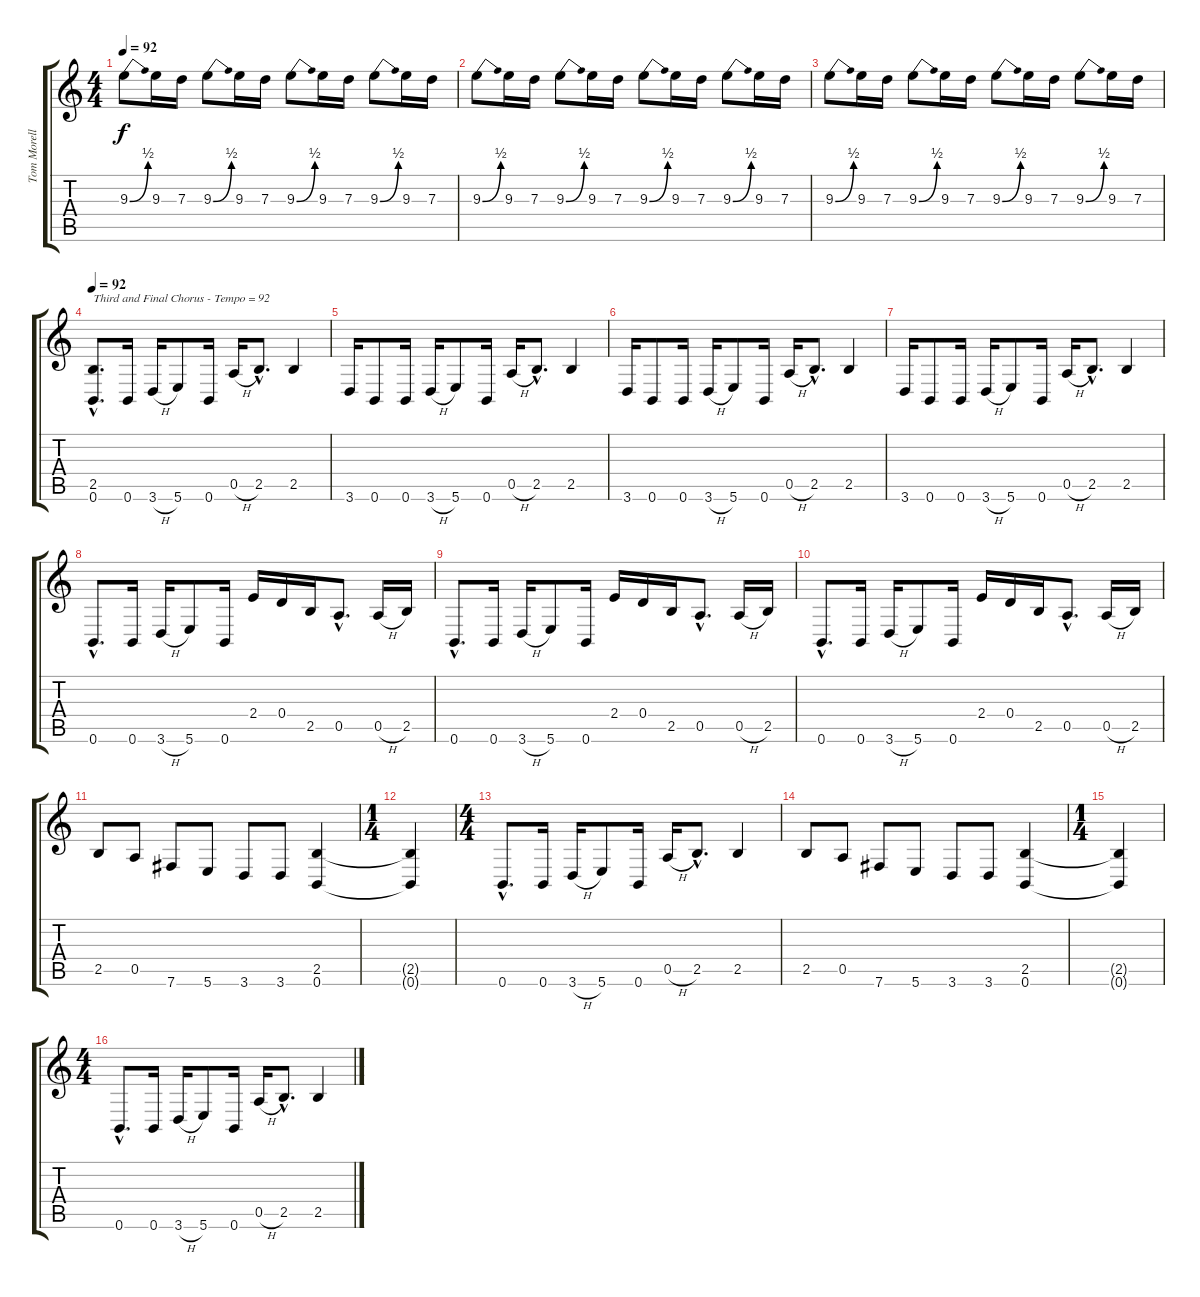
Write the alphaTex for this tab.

\track ("Tom Morello (Guitar)" "Tom Morell") {instrument distortionguitar}
\staff {score tabs}
\tuning (E4 B3 G3 D3 A2 B1) {hide}
\ts (4 4)
\tempo 92
\clef g2
\ks c
9.3{be (bend 0 0 60 2)}.8{dy f} 9.3.16 7.3.16 9.3{be (bend 0 0 60 2)}.8 9.3.16 7.3.16 9.3{be (bend 0 0 60 2)}.8 9.3.16 7.3.16 9.3{be (bend 0 0 60 2)}.8 9.3.16 7.3.16 |
9.3{be (bend 0 0 60 2)}.8 9.3.16 7.3.16 9.3{be (bend 0 0 60 2)}.8 9.3.16 7.3.16 9.3{be (bend 0 0 60 2)}.8 9.3.16 7.3.16 9.3{be (bend 0 0 60 2)}.8 9.3.16 7.3.16 |
9.3{be (bend 0 0 60 2)}.8 9.3.16 7.3.16 9.3{be (bend 0 0 60 2)}.8 9.3.16 7.3.16 9.3{be (bend 0 0 60 2)}.8 9.3.16 7.3.16 9.3{be (bend 0 0 60 2)}.8 9.3.16 7.3.16 |
\tempo 92
(2.5{hac} 0.6{hac}).8{d txt "Third and Final Chorus - Tempo = 92" volume 13 instrument distortionguitar} 0.6.16 3.6{h}.16 5.6.8 0.6.16 0.5{h}.16 2.5{hac}.8{d} 2.5.4 |
3.6.16 0.6.8 0.6.16 3.6{h}.16 5.6.8 0.6.16 0.5{h}.16 2.5{hac}.8{d} 2.5.4 |
3.6.16 0.6.8 0.6.16 3.6{h}.16 5.6.8 0.6.16 0.5{h}.16 2.5{hac}.8{d} 2.5.4 |
3.6.16 0.6.8 0.6.16 3.6{h}.16 5.6.8 0.6.16 0.5{h}.16 2.5{hac}.8{d} 2.5.4 |
0.6{hac}.8{d} 0.6.16 3.6{h}.16 5.6.8 0.6.16 2.4.16 0.4.16 2.5.16 0.5{hac}.8{d} 0.5{h}.16 2.5.16 |
0.6{hac}.8{d} 0.6.16 3.6{h}.16 5.6.8 0.6.16 2.4.16 0.4.16 2.5.16 0.5{hac}.8{d} 0.5{h}.16 2.5.16 |
0.6{hac}.8{d} 0.6.16 3.6{h}.16 5.6.8 0.6.16 2.4.16 0.4.16 2.5.16 0.5{hac}.8{d} 0.5{h}.16 2.5.16 |
2.5.8 0.5.8 7.6.8 5.6.8 3.6.8 3.6.8 (2.5 0.6).4 |
\ts (1 4)
(2.5{t} 0.6{t}).4 |
\ts (4 4)
0.6{hac}.8{d} 0.6.16 3.6{h}.16 5.6.8 0.6.16 0.5{h}.16 2.5{hac}.8{d} 2.5.4 |
2.5.8 0.5.8 7.6.8 5.6.8 3.6.8 3.6.8 (2.5 0.6).4 |
\ts (1 4)
(2.5{t} 0.6{t}).4 |
\ts (4 4)
0.6{hac}.8{d} 0.6.16 3.6{h}.16 5.6.8 0.6.16 0.5{h}.16 2.5{hac}.8{d} 2.5.4
